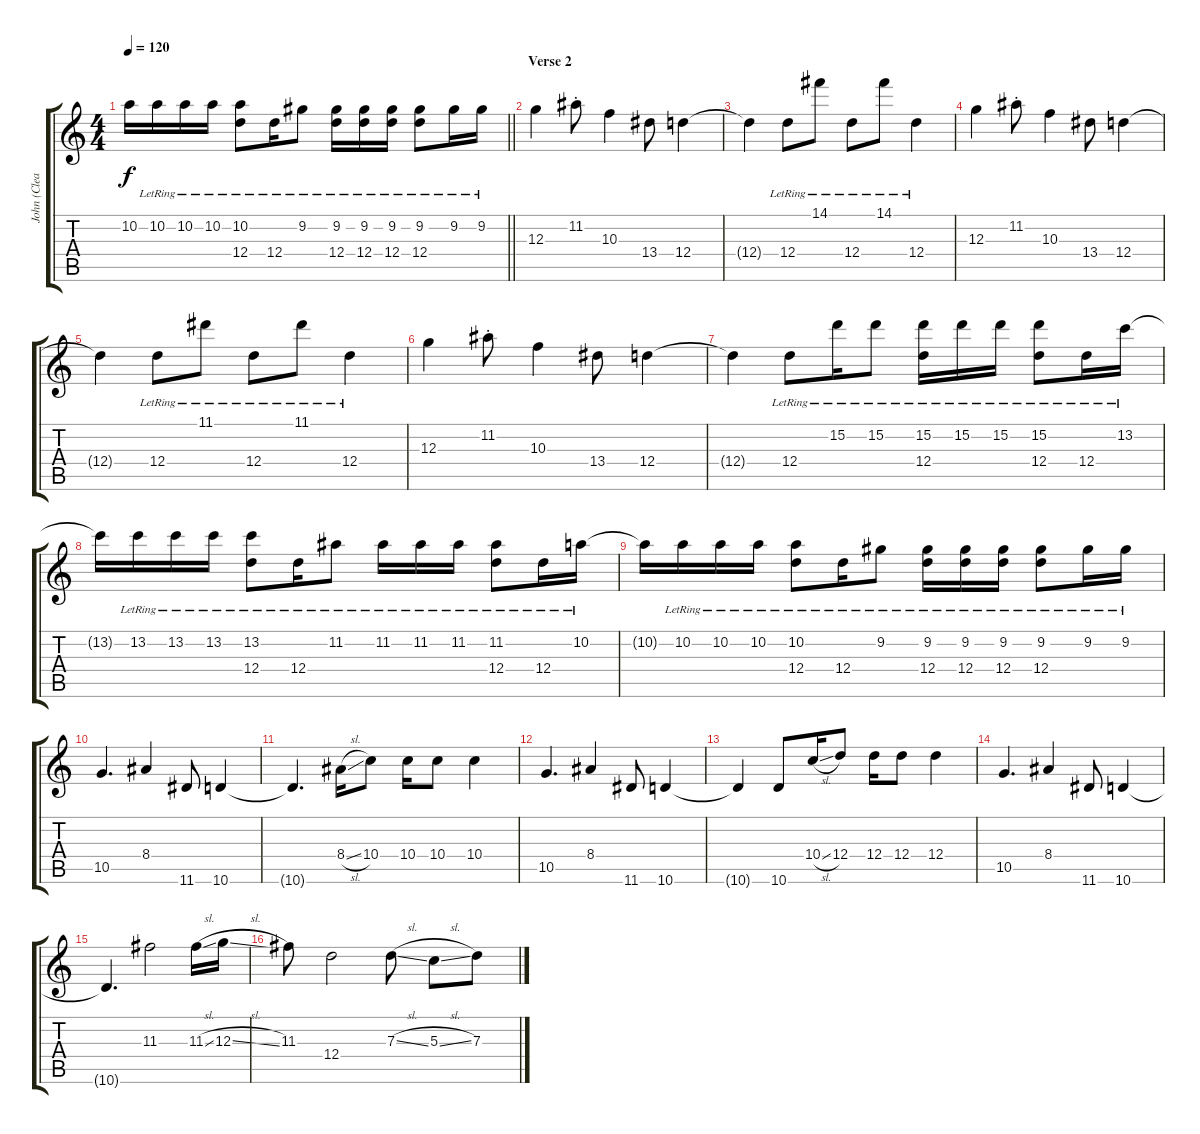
\track ("John (Clean 1)" "John (Clea") {instrument electricguitarclean}
\staff {score tabs}
\tuning (E4 B3 G3 D3 A2 E2) {hide}
\ts (4 4)
\tempo 120
\clef g2
\barLineRight lightlight
\ks c
10.2{t}.16{dy f} 10.2{lr}.16 10.2{lr}.16 10.2{lr}.16 (10.2{lr} 12.4).8 12.4{lr}.16 9.2{lr}.8 (9.2{lr} 12.4).16 (9.2{lr} 12.4).16 (9.2{lr} 12.4).16 (9.2{lr} 12.4).8 9.2{lr}.16 9.2{lr}.16 |
\section ("" "Verse 2")
12.3.4 11.2{st}.8 10.3.4 13.4.8 12.4.4 |
12.4{t}.4 12.4{lr}.8 14.1{lr}.8 12.4{lr}.8 14.1{lr}.8 12.4{lr}.4 |
12.3.4 11.2{st}.8 10.3.4 13.4.8 12.4.4 |
12.4{t}.4 12.4{lr}.8 11.1{lr}.8 12.4{lr}.8 11.1{lr}.8 12.4{lr}.4 |
12.3.4 11.2{st}.8 10.3.4 13.4.8 12.4.4 |
12.4{t}.4 12.4{lr}.8 15.2{lr}.16 15.2{lr}.8 (15.2{lr} 12.4).16 15.2{lr}.16 15.2{lr}.16 (15.2{lr} 12.4).8 12.4{lr}.16 13.2{lr}.16 |
13.2{t}.16 13.2{lr}.16 13.2{lr}.16 13.2{lr}.16 (13.2{lr} 12.4).8 12.4{lr}.16 11.2{lr}.8 11.2{lr}.16 11.2{lr}.16 11.2{lr}.16 (11.2{lr} 12.4).8 12.4{lr}.16 10.2{lr}.16 |
10.2{t}.16 10.2{lr}.16 10.2{lr}.16 10.2{lr}.16 (10.2{lr} 12.4).8 12.4{lr}.16 9.2{lr}.8 (9.2{lr} 12.4).16 (9.2{lr} 12.4).16 (9.2{lr} 12.4).16 (9.2{lr} 12.4).8 9.2{lr}.16 9.2{lr}.16 |
10.5.4{d} 8.4.4 11.6.8 10.6.4 |
10.6{t}.4{d} 8.4{sl}.16 10.4.8 10.4.16 10.4.8 10.4.4 |
10.5.4{d} 8.4.4 11.6.8 10.6.4 |
10.6{t}.4 10.6.8 10.4{sl}.16 12.4.8 12.4.16 12.4.8 12.4.4 |
10.5.4{d} 8.4.4 11.6.8 10.6.4 |
10.6{t}.4{d} 11.3.2 11.3{sl}.16 12.3{sl}.16 |
11.3.8 12.4.2 7.3{sl}.8 5.3{sl}.8 7.3.8
